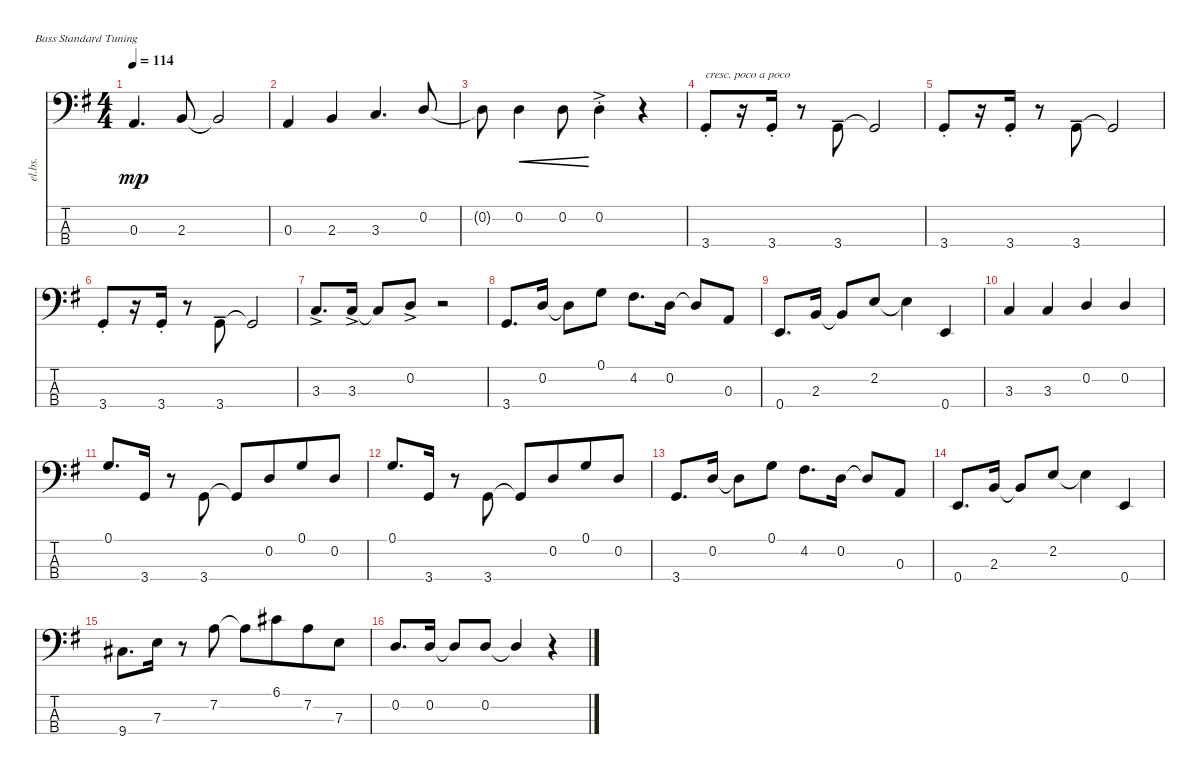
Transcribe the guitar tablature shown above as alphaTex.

\defaultSystemsLayout 4
\bracketExtendMode nobrackets
\track ("Electric Bass" "el.bs.") {defaultSystemsLayout 6 multiBarRest instrument electricbassfinger}
\staff {score tabs}
\tuning (G2 D2 A1 E1)
\ts (4 4)
\tempo 114
\clef f4
\ks g
0.3{acc forcenatural}.4{d dy mp beam Up} 2.3{acc forcenatural}.8{beam Up} 2.3{t acc forcenatural}.2{beam Up} |
0.3{acc forcenatural}.4{beam Up} 2.3{acc forcenatural}.4{beam Up} 3.3{acc forcenatural}.4{d beam Up} 0.2{acc forcenatural}.8{beam Up} |
0.2{t acc forcenatural}.8{beam Down} 0.2{acc forcenatural}.4{cre beam Down} 0.2{acc forcenatural}.8{cre beam Down} 0.2{ac st acc forcenatural}.4{beam Down} r.4{beam Down} |
3.4{st acc forcenatural}.8{txt "cresc. poco a poco" beam Up} r.16{beam Up} 3.4{st acc forcenatural}.16{beam Up} r.8{beam Down} 3.4{ten acc forcenatural}.8{beam Up} 3.4{t acc forcenatural}.2{beam Up} |
3.4{st acc forcenatural}.8{beam Up} r.16{beam Up} 3.4{st acc forcenatural}.16{beam Up} r.8{beam Down} 3.4{ten acc forcenatural}.8{beam Up} 3.4{t acc forcenatural}.2{beam Up} |
3.4{st acc forcenatural}.8{beam Up} r.16{beam Up} 3.4{st acc forcenatural}.16{beam Up} r.8{beam Down} 3.4{ten acc forcenatural}.8{beam Up} 3.4{t acc forcenatural}.2{beam Up} |
3.3{ac acc forcenatural}.8{d beam Up} 3.3{ac acc forcenatural}.16{beam Up beam split} 3.3{t acc forcenatural}.8{beam Up beam merge} 0.2{ac acc forcenatural}.8{beam Up} r.2{beam Down} |
3.4{acc forcenatural}.8{d beam Up} 0.2{acc forcenatural}.16{beam Up} 0.2{t acc forcenatural}.8{beam Down} 0.1{acc forcenatural}.8{beam Down} 4.2{acc #}.8{d beam Down} 0.2{acc forcenatural}.16{beam Down} 0.2{t acc forcenatural}.8{beam Up} 0.3{acc forcenatural}.8{beam Up} |
0.4{acc forcenatural}.8{d beam Up} 2.3{acc forcenatural}.16{beam Up} 2.3{t acc forcenatural}.8{beam Up} 2.2{acc forcenatural}.8{beam Up} 2.2{t acc forcenatural}.4{beam Down} 0.4{acc forcenatural}.4{beam Up} |
3.3{acc forcenatural}.4{beam Up} 3.3{acc forcenatural}.4{beam Up} 0.2{acc forcenatural}.4{beam Up} 0.2{acc forcenatural}.4{beam Up} |
0.1{acc forcenatural}.8{d beam Up} 3.4{acc forcenatural}.16{beam Up} r.8{beam Down} 3.4{acc forcenatural}.8{beam Up} 3.4{t acc forcenatural}.8{beam Up beam merge} 0.2{acc forcenatural}.8{beam Up beam merge} 0.1{acc forcenatural}.8{beam Up beam merge} 0.2{acc forcenatural}.8{beam Up} |
0.1{acc forcenatural}.8{d beam Up} 3.4{acc forcenatural}.16{beam Up} r.8{beam Down} 3.4{acc forcenatural}.8{beam Up} 3.4{t acc forcenatural}.8{beam Up beam merge} 0.2{acc forcenatural}.8{beam Up beam merge} 0.1{acc forcenatural}.8{beam Up beam merge} 0.2{acc forcenatural}.8{beam Up} |
3.4{acc forcenatural}.8{d beam Up} 0.2{acc forcenatural}.16{beam Up} 0.2{t acc forcenatural}.8{beam Down} 0.1{acc forcenatural}.8{beam Down} 4.2{acc #}.8{d beam Down} 0.2{acc forcenatural}.16{beam Down} 0.2{t acc forcenatural}.8{beam Up} 0.3{acc forcenatural}.8{beam Up} |
0.4{acc forcenatural}.8{d beam Up} 2.3{acc forcenatural}.16{beam Up} 2.3{t acc forcenatural}.8{beam Up} 2.2{acc forcenatural}.8{beam Up} 2.2{t acc forcenatural}.4{beam Down} 0.4{acc forcenatural}.4{beam Up} |
9.4{acc #}.8{d beam Down} 7.3{acc forcenatural}.16{beam Down} r.8{beam Down} 7.2{acc forcenatural}.8{beam Down} 7.2{t acc forcenatural}.8{beam Down beam merge} 6.1{acc #}.8{beam Down beam merge} 7.2{acc forcenatural}.8{beam Down beam merge} 7.3{acc forcenatural}.8{beam Down} |
0.2{acc forcenatural}.8{d beam Up} 0.2{acc forcenatural}.16{beam Up} 0.2{t acc forcenatural}.8{beam Up} 0.2{acc forcenatural}.8{beam Up} 0.2{t acc forcenatural}.4{beam Up} r.4{beam Down}
